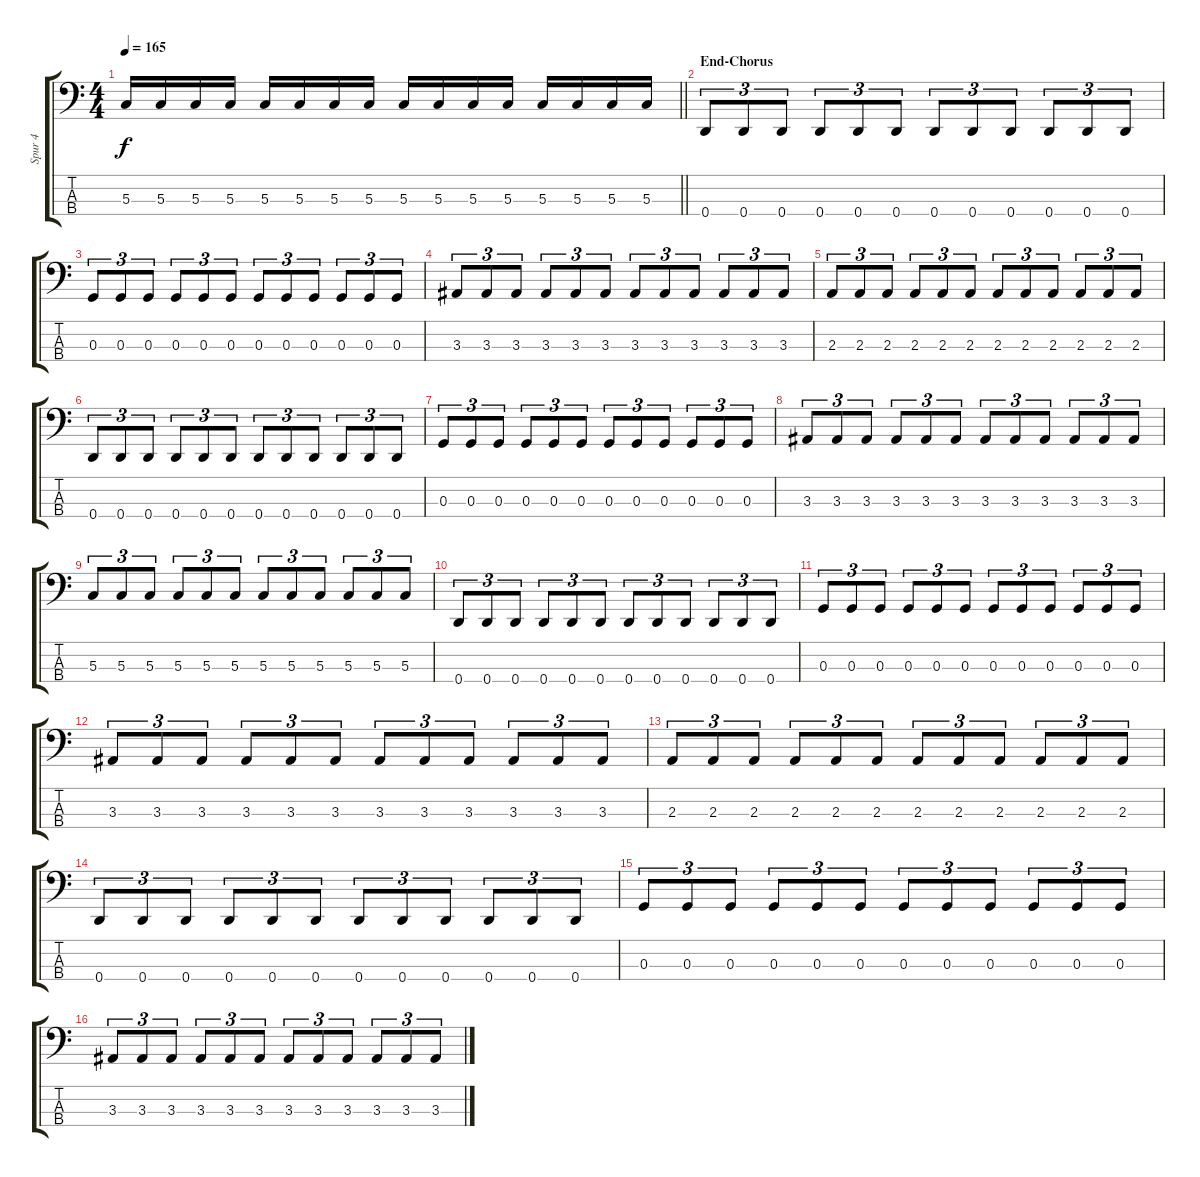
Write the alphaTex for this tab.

\track ("Spur 4" "Spur 4") {instrument electricbassfinger}
\staff {score tabs}
\tuning (F2 C2 G1 D1) {hide}
\ts (4 4)
\tempo 165
\clef f4
\barLineRight lightlight
\ks c
5.3.16{dy f} 5.3.16 5.3.16 5.3.16 5.3.16 5.3.16 5.3.16 5.3.16 5.3.16 5.3.16 5.3.16 5.3.16 5.3.16 5.3.16 5.3.16 5.3.16 |
\section ("" "End-Chorus ")
0.4.8{tu (3 2)} 0.4.8{tu (3 2)} 0.4.8{tu (3 2)} 0.4.8{tu (3 2)} 0.4.8{tu (3 2)} 0.4.8{tu (3 2)} 0.4.8{tu (3 2)} 0.4.8{tu (3 2)} 0.4.8{tu (3 2)} 0.4.8{tu (3 2)} 0.4.8{tu (3 2)} 0.4.8{tu (3 2)} |
0.3.8{tu (3 2)} 0.3.8{tu (3 2)} 0.3.8{tu (3 2)} 0.3.8{tu (3 2)} 0.3.8{tu (3 2)} 0.3.8{tu (3 2)} 0.3.8{tu (3 2)} 0.3.8{tu (3 2)} 0.3.8{tu (3 2)} 0.3.8{tu (3 2)} 0.3.8{tu (3 2)} 0.3.8{tu (3 2)} |
3.3.8{tu (3 2)} 3.3.8{tu (3 2)} 3.3.8{tu (3 2)} 3.3.8{tu (3 2)} 3.3.8{tu (3 2)} 3.3.8{tu (3 2)} 3.3.8{tu (3 2)} 3.3.8{tu (3 2)} 3.3.8{tu (3 2)} 3.3.8{tu (3 2)} 3.3.8{tu (3 2)} 3.3.8{tu (3 2)} |
2.3.8{tu (3 2)} 2.3.8{tu (3 2)} 2.3.8{tu (3 2)} 2.3.8{tu (3 2)} 2.3.8{tu (3 2)} 2.3.8{tu (3 2)} 2.3.8{tu (3 2)} 2.3.8{tu (3 2)} 2.3.8{tu (3 2)} 2.3.8{tu (3 2)} 2.3.8{tu (3 2)} 2.3.8{tu (3 2)} |
0.4.8{tu (3 2)} 0.4.8{tu (3 2)} 0.4.8{tu (3 2)} 0.4.8{tu (3 2)} 0.4.8{tu (3 2)} 0.4.8{tu (3 2)} 0.4.8{tu (3 2)} 0.4.8{tu (3 2)} 0.4.8{tu (3 2)} 0.4.8{tu (3 2)} 0.4.8{tu (3 2)} 0.4.8{tu (3 2)} |
0.3.8{tu (3 2)} 0.3.8{tu (3 2)} 0.3.8{tu (3 2)} 0.3.8{tu (3 2)} 0.3.8{tu (3 2)} 0.3.8{tu (3 2)} 0.3.8{tu (3 2)} 0.3.8{tu (3 2)} 0.3.8{tu (3 2)} 0.3.8{tu (3 2)} 0.3.8{tu (3 2)} 0.3.8{tu (3 2)} |
3.3.8{tu (3 2)} 3.3.8{tu (3 2)} 3.3.8{tu (3 2)} 3.3.8{tu (3 2)} 3.3.8{tu (3 2)} 3.3.8{tu (3 2)} 3.3.8{tu (3 2)} 3.3.8{tu (3 2)} 3.3.8{tu (3 2)} 3.3.8{tu (3 2)} 3.3.8{tu (3 2)} 3.3.8{tu (3 2)} |
5.3.8{tu (3 2)} 5.3.8{tu (3 2)} 5.3.8{tu (3 2)} 5.3.8{tu (3 2)} 5.3.8{tu (3 2)} 5.3.8{tu (3 2)} 5.3.8{tu (3 2)} 5.3.8{tu (3 2)} 5.3.8{tu (3 2)} 5.3.8{tu (3 2)} 5.3.8{tu (3 2)} 5.3.8{tu (3 2)} |
0.4.8{tu (3 2)} 0.4.8{tu (3 2)} 0.4.8{tu (3 2)} 0.4.8{tu (3 2)} 0.4.8{tu (3 2)} 0.4.8{tu (3 2)} 0.4.8{tu (3 2)} 0.4.8{tu (3 2)} 0.4.8{tu (3 2)} 0.4.8{tu (3 2)} 0.4.8{tu (3 2)} 0.4.8{tu (3 2)} |
0.3.8{tu (3 2)} 0.3.8{tu (3 2)} 0.3.8{tu (3 2)} 0.3.8{tu (3 2)} 0.3.8{tu (3 2)} 0.3.8{tu (3 2)} 0.3.8{tu (3 2)} 0.3.8{tu (3 2)} 0.3.8{tu (3 2)} 0.3.8{tu (3 2)} 0.3.8{tu (3 2)} 0.3.8{tu (3 2)} |
3.3.8{tu (3 2)} 3.3.8{tu (3 2)} 3.3.8{tu (3 2)} 3.3.8{tu (3 2)} 3.3.8{tu (3 2)} 3.3.8{tu (3 2)} 3.3.8{tu (3 2)} 3.3.8{tu (3 2)} 3.3.8{tu (3 2)} 3.3.8{tu (3 2)} 3.3.8{tu (3 2)} 3.3.8{tu (3 2)} |
2.3.8{tu (3 2)} 2.3.8{tu (3 2)} 2.3.8{tu (3 2)} 2.3.8{tu (3 2)} 2.3.8{tu (3 2)} 2.3.8{tu (3 2)} 2.3.8{tu (3 2)} 2.3.8{tu (3 2)} 2.3.8{tu (3 2)} 2.3.8{tu (3 2)} 2.3.8{tu (3 2)} 2.3.8{tu (3 2)} |
0.4.8{tu (3 2)} 0.4.8{tu (3 2)} 0.4.8{tu (3 2)} 0.4.8{tu (3 2)} 0.4.8{tu (3 2)} 0.4.8{tu (3 2)} 0.4.8{tu (3 2)} 0.4.8{tu (3 2)} 0.4.8{tu (3 2)} 0.4.8{tu (3 2)} 0.4.8{tu (3 2)} 0.4.8{tu (3 2)} |
0.3.8{tu (3 2)} 0.3.8{tu (3 2)} 0.3.8{tu (3 2)} 0.3.8{tu (3 2)} 0.3.8{tu (3 2)} 0.3.8{tu (3 2)} 0.3.8{tu (3 2)} 0.3.8{tu (3 2)} 0.3.8{tu (3 2)} 0.3.8{tu (3 2)} 0.3.8{tu (3 2)} 0.3.8{tu (3 2)} |
3.3.8{tu (3 2)} 3.3.8{tu (3 2)} 3.3.8{tu (3 2)} 3.3.8{tu (3 2)} 3.3.8{tu (3 2)} 3.3.8{tu (3 2)} 3.3.8{tu (3 2)} 3.3.8{tu (3 2)} 3.3.8{tu (3 2)} 3.3.8{tu (3 2)} 3.3.8{tu (3 2)} 3.3.8{tu (3 2)}
